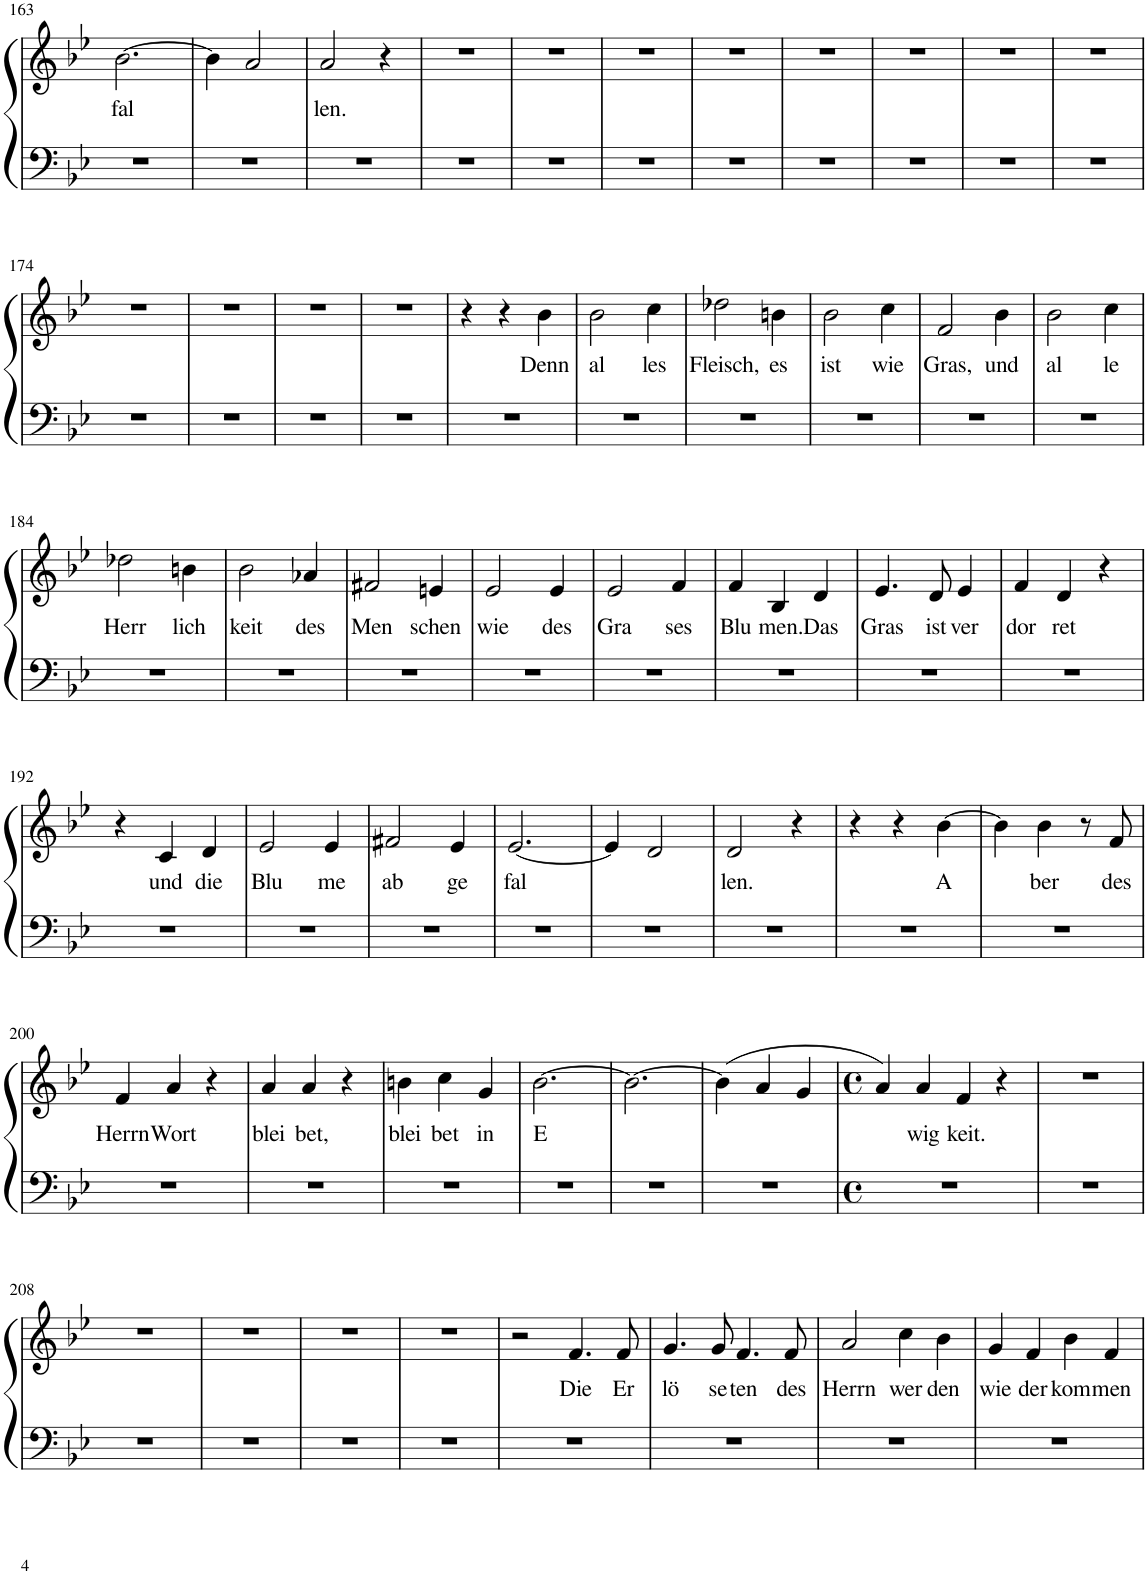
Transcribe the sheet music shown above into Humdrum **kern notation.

**kern	**kern	**text
*part1	*part1	*part1
*staff2	*staff1	*staff1
*I"Piano	*	*
*I'Pno.	*	*
!!LO:PB:g=z
*clefF4	*clefG2	*
*k[b-e-]	*k[b-e-]	*
*M3/4	*M3/4	*
=163	=163	=163
!	!	!LO:LY:b
2.r	[2.b-\	fal
=164	=164	=164
2.r	4b-\]	.
.	2a/	.
=165	=165	=165
!	!	!LO:LY:b
2.r	2a/	len.
.	4r	.
=166	=166	=166
2.r	2.r	.
=167	=167	=167
2.r	2.r	.
=168	=168	=168
2.r	2.r	.
=169	=169	=169
2.r	2.r	.
=170	=170	=170
2.r	2.r	.
=171	=171	=171
2.r	2.r	.
=172	=172	=172
2.r	2.r	.
=173	=173	=173
2.r	2.r	.
!!LO:LB:g=z
=174	=174	=174
2.r	2.r	.
=175	=175	=175
2.r	2.r	.
=176	=176	=176
2.r	2.r	.
=177	=177	=177
2.r	2.r	.
=178	=178	=178
2.r	4r	.
.	4r	.
!	!	!LO:LY:b
.	4b-\	Denn
=179	=179	=179
!	!	!LO:LY:b
2.r	2b-\	al
!	!	!LO:LY:b
.	4cc\	les
=180	=180	=180
!	!	!LO:LY:b
2.r	2dd-X\	Fleisch,
!	!	!LO:LY:b
.	4bn\	es
=181	=181	=181
!	!	!LO:LY:b
2.r	2b-\	ist
!	!	!LO:LY:b
.	4cc\	wie
=182	=182	=182
!	!	!LO:LY:b
2.r	2f/	Gras,
!	!	!LO:LY:b
.	4b-\	und
=183	=183	=183
!	!	!LO:LY:b
2.r	2b-\	al
!	!	!LO:LY:b
.	4cc\	le
!!LO:LB:g=z
=184	=184	=184
!	!	!LO:LY:b
2.r	2dd-X\	Herr
!	!	!LO:LY:b
.	4bn\	lich
=185	=185	=185
!	!	!LO:LY:b
2.r	2b-\	keit
!	!	!LO:LY:b
.	4a-X/	des
=186	=186	=186
!	!	!LO:LY:b
2.r	2f#X/	Men
!	!	!LO:LY:b
.	4en/	schen
=187	=187	=187
!	!	!LO:LY:b
2.r	2e-/	wie
!	!	!LO:LY:b
.	4e-/	des
=188	=188	=188
!	!	!LO:LY:b
2.r	2e-/	Gra
!	!	!LO:LY:b
.	4f/	ses
=189	=189	=189
!	!	!LO:LY:b
2.r	4f/	Blu
!	!	!LO:LY:b
.	4B-/	men.
!	!	!LO:LY:b
.	4d/	Das
=190	=190	=190
!	!	!LO:LY:b
2.r	4.e-/	Gras
!	!	!LO:LY:b
.	8d/	ist
!	!	!LO:LY:b
.	4e-/	ver
=191	=191	=191
!	!	!LO:LY:b
2.r	4f/	dor
!	!	!LO:LY:b
.	4d/	ret
.	4r	.
!!LO:LB:g=z
=192	=192	=192
2.r	4r	.
!	!	!LO:LY:b
.	4c/	und
!	!	!LO:LY:b
.	4d/	die
=193	=193	=193
!	!	!LO:LY:b
2.r	2e-/	Blu
!	!	!LO:LY:b
.	4e-/	me
=194	=194	=194
!	!	!LO:LY:b
2.r	2f#X/	ab
!	!	!LO:LY:b
.	4e-/	ge
=195	=195	=195
!	!	!LO:LY:b
2.r	[2.e-/	fal
=196	=196	=196
2.r	4e-/]	.
.	2d/	.
=197	=197	=197
!	!	!LO:LY:b
2.r	2d/	len.
.	4r	.
=198	=198	=198
2.r	4r	.
.	4r	.
!	!	!LO:LY:b
.	[4b-\	A
=199	=199	=199
2.r	4b-\]	.
!	!	!LO:LY:b
.	4b-\	ber
.	8r	.
!	!	!LO:LY:b
.	8f/	des
!!LO:LB:g=z
=200	=200	=200
!	!	!LO:LY:b
2.r	4f/	Herrn
!	!	!LO:LY:b
.	4a/	Wort
.	4r	.
=201	=201	=201
!	!	!LO:LY:b
2.r	4a/	blei
!	!	!LO:LY:b
.	4a/	bet,
.	4r	.
=202	=202	=202
!	!	!LO:LY:b
2.r	4bn\	blei
!	!	!LO:LY:b
.	4cc\	bet
!	!	!LO:LY:b
.	4g/	in
=203	=203	=203
!	!	!LO:LY:b
2.r	[2.b-\	E
=204	=204	=204
2.r	2.b-\_	.
=205	=205	=205
2.r	(4b-\]	.
.	4a/	.
.	4g/	.
=206	=206	=206
*M4/4	*M4/4	*
*met(c)	*met(c)	*
1r	4a/)	.
!	!	!LO:LY:b
.	4a/	wig
!	!	!LO:LY:b
.	4f/	keit.
.	4r	.
=207	=207	=207
1r	1r	.
!!LO:LB:g=z
=208	=208	=208
1r	1r	.
=209	=209	=209
1r	1r	.
=210	=210	=210
1r	1r	.
=211	=211	=211
1r	1r	.
=212	=212	=212
1r	2r	.
!	!	!LO:LY:b
.	4.f/	Die
!	!	!LO:LY:b
.	8f/	Er
=213	=213	=213
!	!	!LO:LY:b
1r	4.g/	lö
!	!	!LO:LY:b
.	8g/	se
!	!	!LO:LY:b
.	4.f/	ten
!	!	!LO:LY:b
.	8f/	des
=214	=214	=214
!	!	!LO:LY:b
1r	2a/	Herrn
!	!	!LO:LY:b
.	4cc\	wer
!	!	!LO:LY:b
.	4b-\	den
=215	=215	=215
!	!	!LO:LY:b
1r	4g/	wie
!	!	!LO:LY:b
.	4f/	der
!	!	!LO:LY:b
.	4b-\	kom
!	!	!LO:LY:b
.	4f/	men
=	=	=
*-	*-	*-
